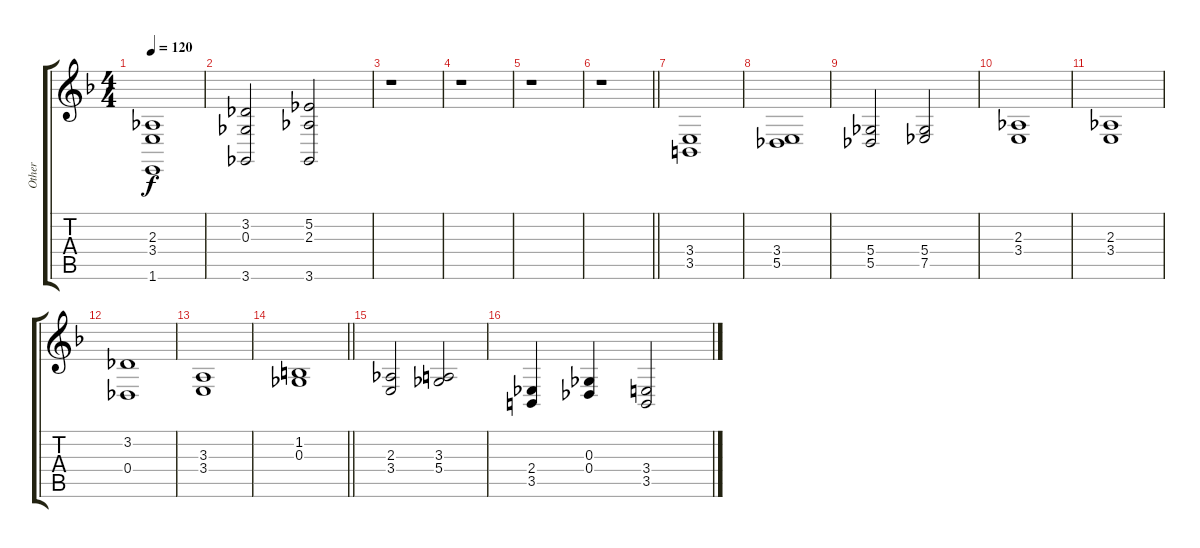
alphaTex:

\track ("Other" "Other") {instrument lead1square}
\staff {score tabs}
\tuning (Eb4 Bb3 Gb3 Db3 Ab2 Eb2) {hide}
\ts (4 4)
\tempo 120
\clef g2
\ks f
(2.3 3.4 1.6).1{dy f} |
(3.2 0.3 3.6).2 (5.2 2.3 3.6).2 |
r.1 |
r.1 |
r.1 |
\barLineRight lightlight
r.1 |
(3.4 3.5).1 |
(3.4 5.5).1 |
(5.4 5.5).2 (5.4 7.5).2 |
(2.3 3.4).1 |
(2.3 3.4).1 |
(3.2 0.4).1 |
(3.3 3.4).1 |
\barLineRight lightlight
(1.2 0.3).1 |
\ks dminor
(2.3 3.4).2 (3.3 5.4).2 |
(2.4 3.5).4 (0.3 0.4).4 (3.4 3.5).2
